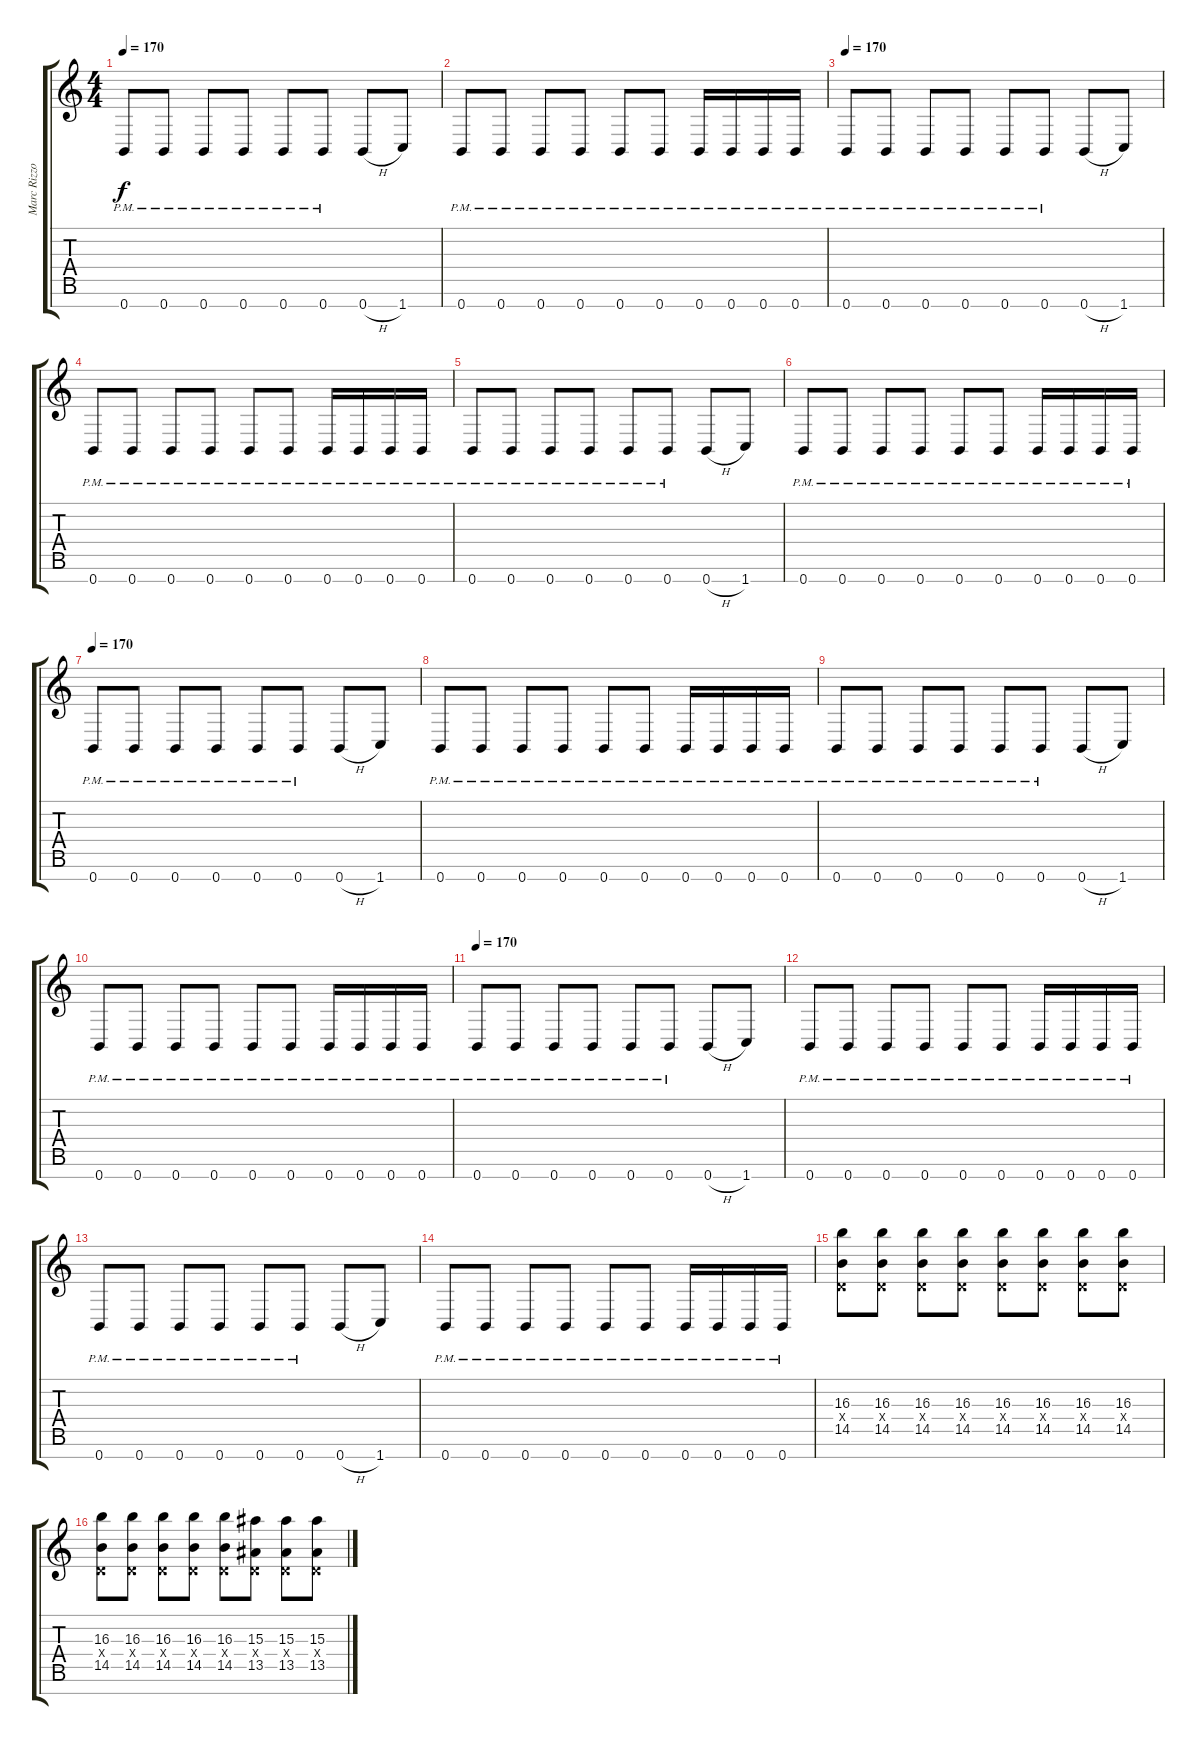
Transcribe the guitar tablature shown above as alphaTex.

\track ("Marc Rizzo" "Marc Rizzo") {instrument distortionguitar}
\staff {score tabs}
\tuning (E4 B3 G3 D3 A2 E2 B1) {hide}
\ts (4 4)
\tempo 170
\clef g2
\ks c
0.7{pm}.8{dy f} 0.7{pm}.8 0.7{pm}.8 0.7{pm}.8 0.7{pm}.8 0.7{pm}.8 0.7{h}.8 1.7.8 |
0.7{pm}.8 0.7{pm}.8 0.7{pm}.8 0.7{pm}.8 0.7{pm}.8 0.7{pm}.8 0.7{pm}.16 0.7{pm}.16 0.7{pm}.16 0.7{pm}.16 |
\tempo 170
0.7{pm}.8 0.7{pm}.8 0.7{pm}.8 0.7{pm}.8 0.7{pm}.8 0.7{pm}.8 0.7{h}.8 1.7.8 |
0.7{pm}.8 0.7{pm}.8 0.7{pm}.8 0.7{pm}.8 0.7{pm}.8 0.7{pm}.8 0.7{pm}.16 0.7{pm}.16 0.7{pm}.16 0.7{pm}.16 |
0.7{pm}.8 0.7{pm}.8 0.7{pm}.8 0.7{pm}.8 0.7{pm}.8 0.7{pm}.8 0.7{h}.8 1.7.8 |
0.7{pm}.8 0.7{pm}.8 0.7{pm}.8 0.7{pm}.8 0.7{pm}.8 0.7{pm}.8 0.7{pm}.16 0.7{pm}.16 0.7{pm}.16 0.7{pm}.16 |
\tempo 170
0.7{pm}.8 0.7{pm}.8 0.7{pm}.8 0.7{pm}.8 0.7{pm}.8 0.7{pm}.8 0.7{h}.8 1.7.8 |
0.7{pm}.8 0.7{pm}.8 0.7{pm}.8 0.7{pm}.8 0.7{pm}.8 0.7{pm}.8 0.7{pm}.16 0.7{pm}.16 0.7{pm}.16 0.7{pm}.16 |
0.7{pm}.8 0.7{pm}.8 0.7{pm}.8 0.7{pm}.8 0.7{pm}.8 0.7{pm}.8 0.7{h}.8 1.7.8 |
0.7{pm}.8 0.7{pm}.8 0.7{pm}.8 0.7{pm}.8 0.7{pm}.8 0.7{pm}.8 0.7{pm}.16 0.7{pm}.16 0.7{pm}.16 0.7{pm}.16 |
\tempo 170
0.7{pm}.8 0.7{pm}.8 0.7{pm}.8 0.7{pm}.8 0.7{pm}.8 0.7{pm}.8 0.7{h}.8 1.7.8 |
0.7{pm}.8 0.7{pm}.8 0.7{pm}.8 0.7{pm}.8 0.7{pm}.8 0.7{pm}.8 0.7{pm}.16 0.7{pm}.16 0.7{pm}.16 0.7{pm}.16 |
0.7{pm}.8 0.7{pm}.8 0.7{pm}.8 0.7{pm}.8 0.7{pm}.8 0.7{pm}.8 0.7{h}.8 1.7.8 |
0.7{pm}.8 0.7{pm}.8 0.7{pm}.8 0.7{pm}.8 0.7{pm}.8 0.7{pm}.8 0.7{pm}.16 0.7{pm}.16 0.7{pm}.16 0.7{pm}.16 |
(16.3 0.4{x} 14.5).8{volume 10} (16.3 0.4{x} 14.5).8 (16.3 0.4{x} 14.5).8 (16.3 0.4{x} 14.5).8 (16.3 0.4{x} 14.5).8 (16.3 0.4{x} 14.5).8 (16.3 0.4{x} 14.5).8 (16.3 0.4{x} 14.5).8 |
(16.3 0.4{x} 14.5).8 (16.3 0.4{x} 14.5).8 (16.3 0.4{x} 14.5).8 (16.3 0.4{x} 14.5).8 (16.3 0.4{x} 14.5).8 (15.3 0.4{x} 13.5).8 (15.3 0.4{x} 13.5).8 (15.3 0.4{x} 13.5).8
